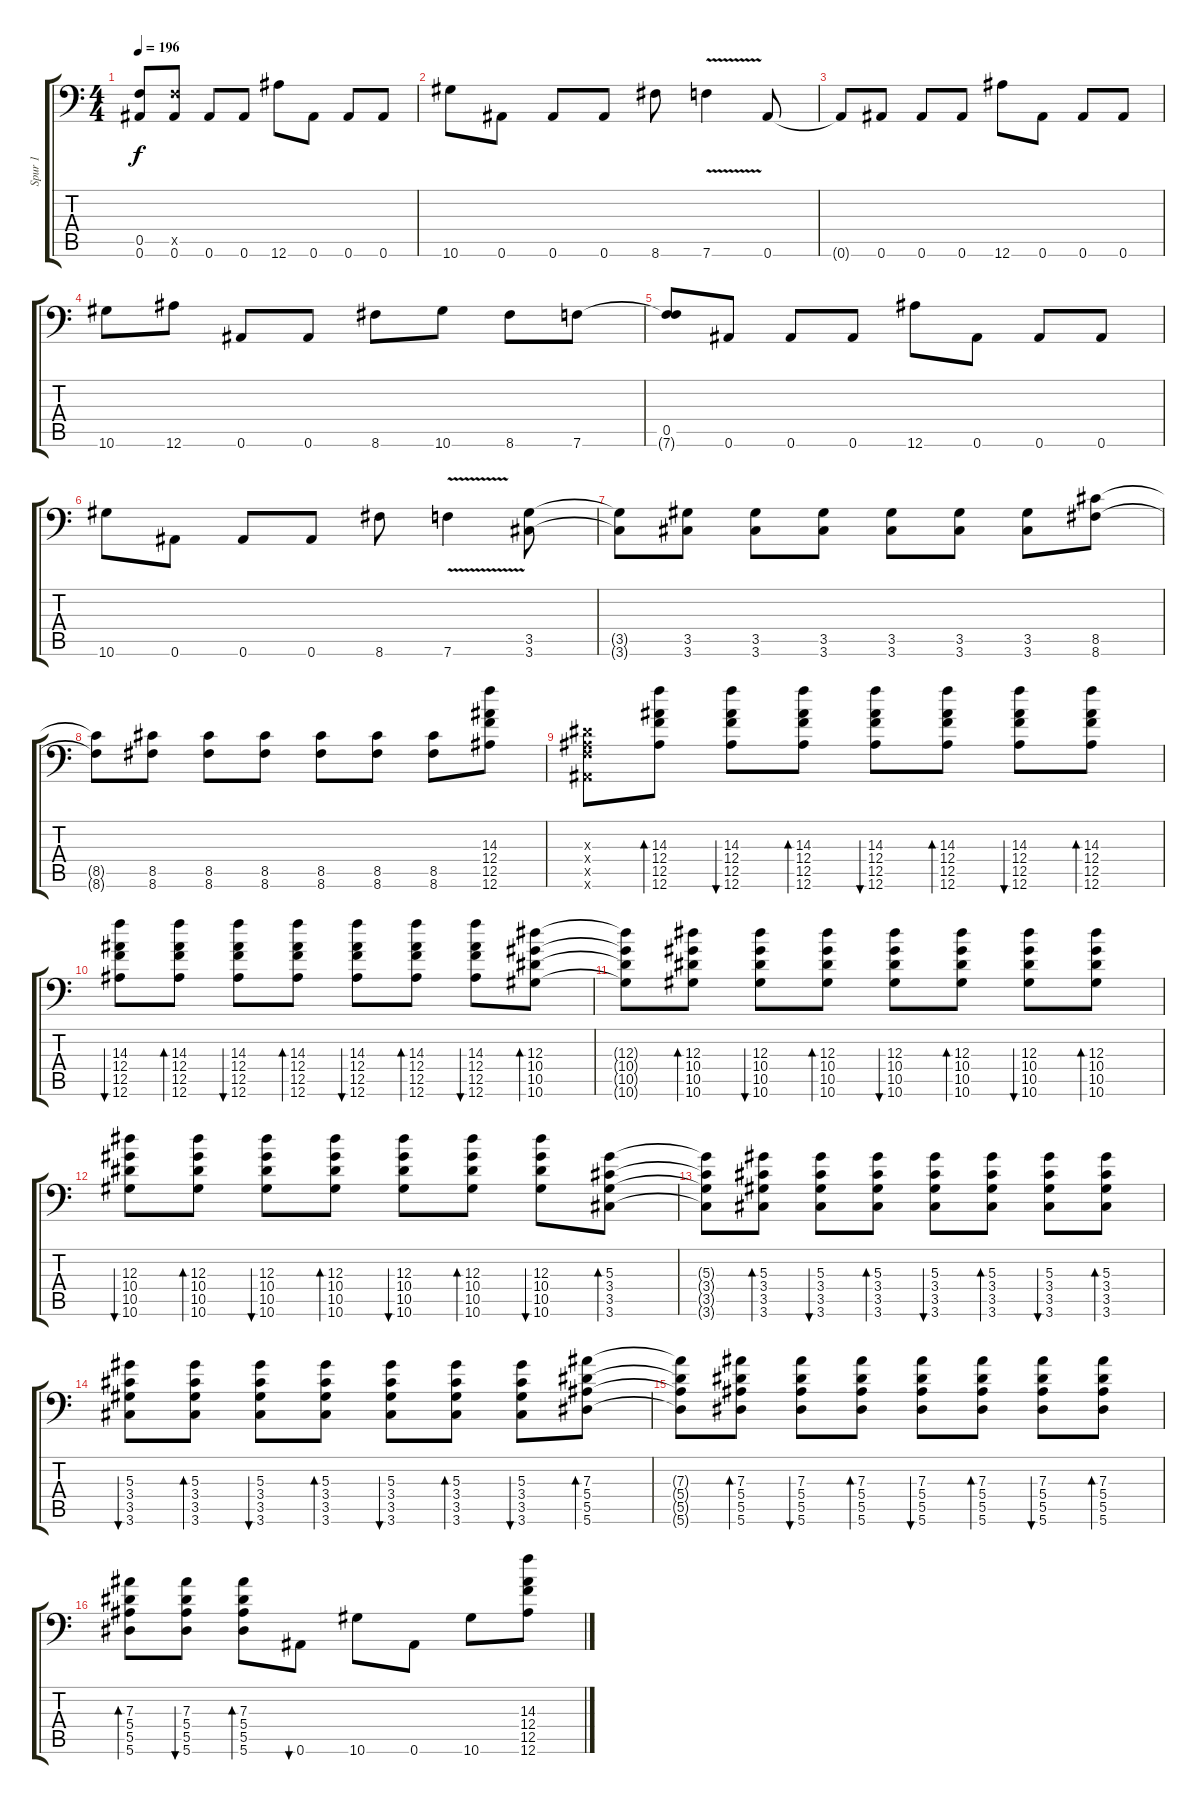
\track ("Spur 1" "Spur 1") {instrument distortionguitar}
\staff {score tabs}
\tuning (C4 G3 Eb3 Bb2 F2 Bb1) {hide}
\ts (4 4)
\tempo 196
\clef f4
\ks c
(0.5{t} 0.6{t}).8{dy f} (0.5{x} 0.6).8 0.6.8 0.6.8 12.6.8 0.6.8 0.6.8 0.6.8 |
10.6.8 0.6.8 0.6.8 0.6.8 8.6.8 7.6{v}.4 0.6.8 |
0.6{t}.8 0.6.8 0.6.8 0.6.8 12.6.8 0.6.8 0.6.8 0.6.8 |
10.6.8 12.6.8 0.6.8 0.6.8 8.6.8 10.6.8 8.6.8 7.6.8 |
(0.5 7.6{t}).8 0.6.8 0.6.8 0.6.8 12.6.8 0.6.8 0.6.8 0.6.8 |
10.6.8 0.6.8 0.6.8 0.6.8 8.6.8 7.6{v}.4 (3.5 3.6).8 |
(3.5{t} 3.6{t}).8 (3.5 3.6).8 (3.5 3.6).8 (3.5 3.6).8 (3.5 3.6).8 (3.5 3.6).8 (3.5 3.6).8 (8.5 8.6).8 |
(8.5{t} 8.6{t}).8 (8.5 8.6).8 (8.5 8.6).8 (8.5 8.6).8 (8.5 8.6).8 (8.5 8.6).8 (8.5 8.6).8 (14.3 12.4 12.5 12.6).8{volume 3} |
(0.3{x} 0.4{x} 0.5{x} 0.6{x}).8 (14.3 12.4 12.5 12.6).8{bd 60} (14.3 12.4 12.5 12.6).8{bu 60} (14.3 12.4 12.5 12.6).8{bd 60} (14.3 12.4 12.5 12.6).8{bu 60} (14.3 12.4 12.5 12.6).8{bd 60} (14.3 12.4 12.5 12.6).8{bu 60} (14.3 12.4 12.5 12.6).8{bd 60} |
(14.3 12.4 12.5 12.6).8{bu 60} (14.3 12.4 12.5 12.6).8{bd 60} (14.3 12.4 12.5 12.6).8{bu 60} (14.3 12.4 12.5 12.6).8{bd 60} (14.3 12.4 12.5 12.6).8{bu 60} (14.3 12.4 12.5 12.6).8{bd 60} (14.3 12.4 12.5 12.6).8{bu 60} (12.3 10.4 10.5 10.6).8{bd 60} |
(12.3{t} 10.4{t} 10.5{t} 10.6{t}).8 (12.3 10.4 10.5 10.6).8{bd 60} (12.3 10.4 10.5 10.6).8{bu 60} (12.3 10.4 10.5 10.6).8{bd 60} (12.3 10.4 10.5 10.6).8{bu 60} (12.3 10.4 10.5 10.6).8{bd 60} (12.3 10.4 10.5 10.6).8{bu 60} (12.3 10.4 10.5 10.6).8{bd 60 volume 13} |
(12.3 10.4 10.5 10.6).8{bu 60} (12.3 10.4 10.5 10.6).8{bd 60} (12.3 10.4 10.5 10.6).8{bu 60} (12.3 10.4 10.5 10.6).8{bd 60} (12.3 10.4 10.5 10.6).8{bu 60} (12.3 10.4 10.5 10.6).8{bd 60} (12.3 10.4 10.5 10.6).8{bu 60} (5.3 3.4 3.5 3.6).8{bd 60} |
(5.3{t} 3.4{t} 3.5{t} 3.6{t}).8 (5.3 3.4 3.5 3.6).8{bd 60} (5.3 3.4 3.5 3.6).8{bu 60} (5.3 3.4 3.5 3.6).8{bd 60} (5.3 3.4 3.5 3.6).8{bu 60} (5.3 3.4 3.5 3.6).8{bd 60} (5.3 3.4 3.5 3.6).8{bu 60} (5.3 3.4 3.5 3.6).8{bd 60} |
(5.3 3.4 3.5 3.6).8{bu 60} (5.3 3.4 3.5 3.6).8{bd 60} (5.3 3.4 3.5 3.6).8{bu 60} (5.3 3.4 3.5 3.6).8{bd 60} (5.3 3.4 3.5 3.6).8{bu 60} (5.3 3.4 3.5 3.6).8{bd 60} (5.3 3.4 3.5 3.6).8{bu 60} (7.3 5.4 5.5 5.6).8{bd 60} |
(7.3{t} 5.4{t} 5.5{t} 5.6{t}).8 (7.3 5.4 5.5 5.6).8{bd 60} (7.3 5.4 5.5 5.6).8{bu 60} (7.3 5.4 5.5 5.6).8{bd 60} (7.3 5.4 5.5 5.6).8{bu 60} (7.3 5.4 5.5 5.6).8{bd 60} (7.3 5.4 5.5 5.6).8{bu 60} (7.3 5.4 5.5 5.6).8{bd 60} |
(7.3 5.4 5.5 5.6).8{bd 60} (7.3 5.4 5.5 5.6).8{bu 60} (7.3 5.4 5.5 5.6).8{bd 60} 0.6.8{bu 60} 10.6.8 0.6.8 10.6.8 (14.3 12.4 12.5 12.6).8
